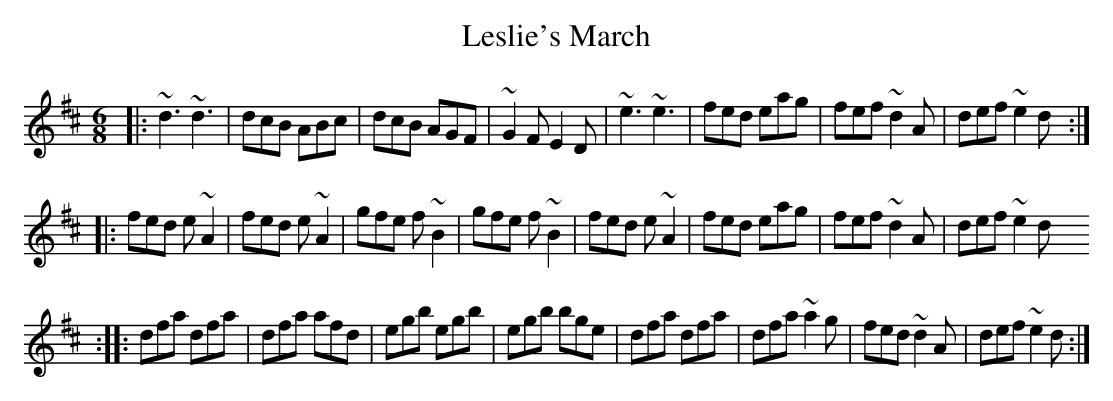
X:1
T:Leslie's March
M:6/8
L:1/8
K:D
|:~d3 ~d3|dcB ABc|dcB AGF|~G2F E2D|~e3 ~e3|fed eag|fef ~d2A|def ~e2d:|
|:fed e~A2|fed e~A2|gfe f~B2|gfe f~B2|fed e~A2|fed eag|fef ~d2A|def ~e2d
:|
|:dfa dfa|dfa afd|egb egb|egb bge|dfa dfa|dfa ~a2g|fed ~d2A|def ~e2d:|
